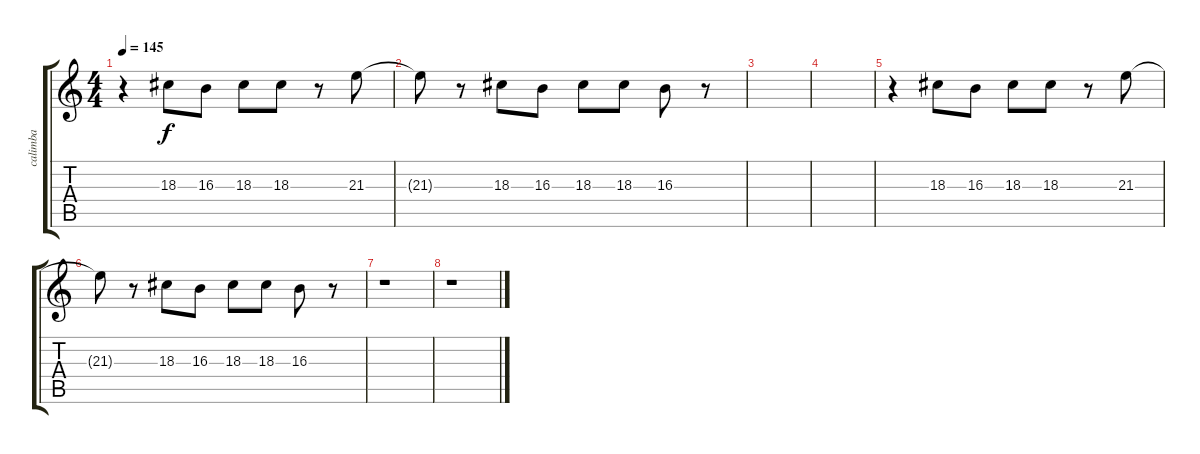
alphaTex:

\track (" calimba" " calimba") {instrument kalimba}
\staff {score tabs}
\tuning (E4 B3 G3 D3 A2 E2) {hide}
\ts (4 4)
\tempo 145
\clef g2
\ks c
r.4{dy f} 18.3.8 16.3.8 18.3.8 18.3.8 r.8 21.3.8 |
21.3{t}.8 r.8 18.3.8 16.3.8 18.3.8 18.3.8 16.3.8 r.8 |
|
|
r.4 18.3.8 16.3.8 18.3.8 18.3.8 r.8 21.3.8 |
21.3{t}.8 r.8 18.3.8 16.3.8 18.3.8 18.3.8 16.3.8 r.8 |
r.1 |
r.1
